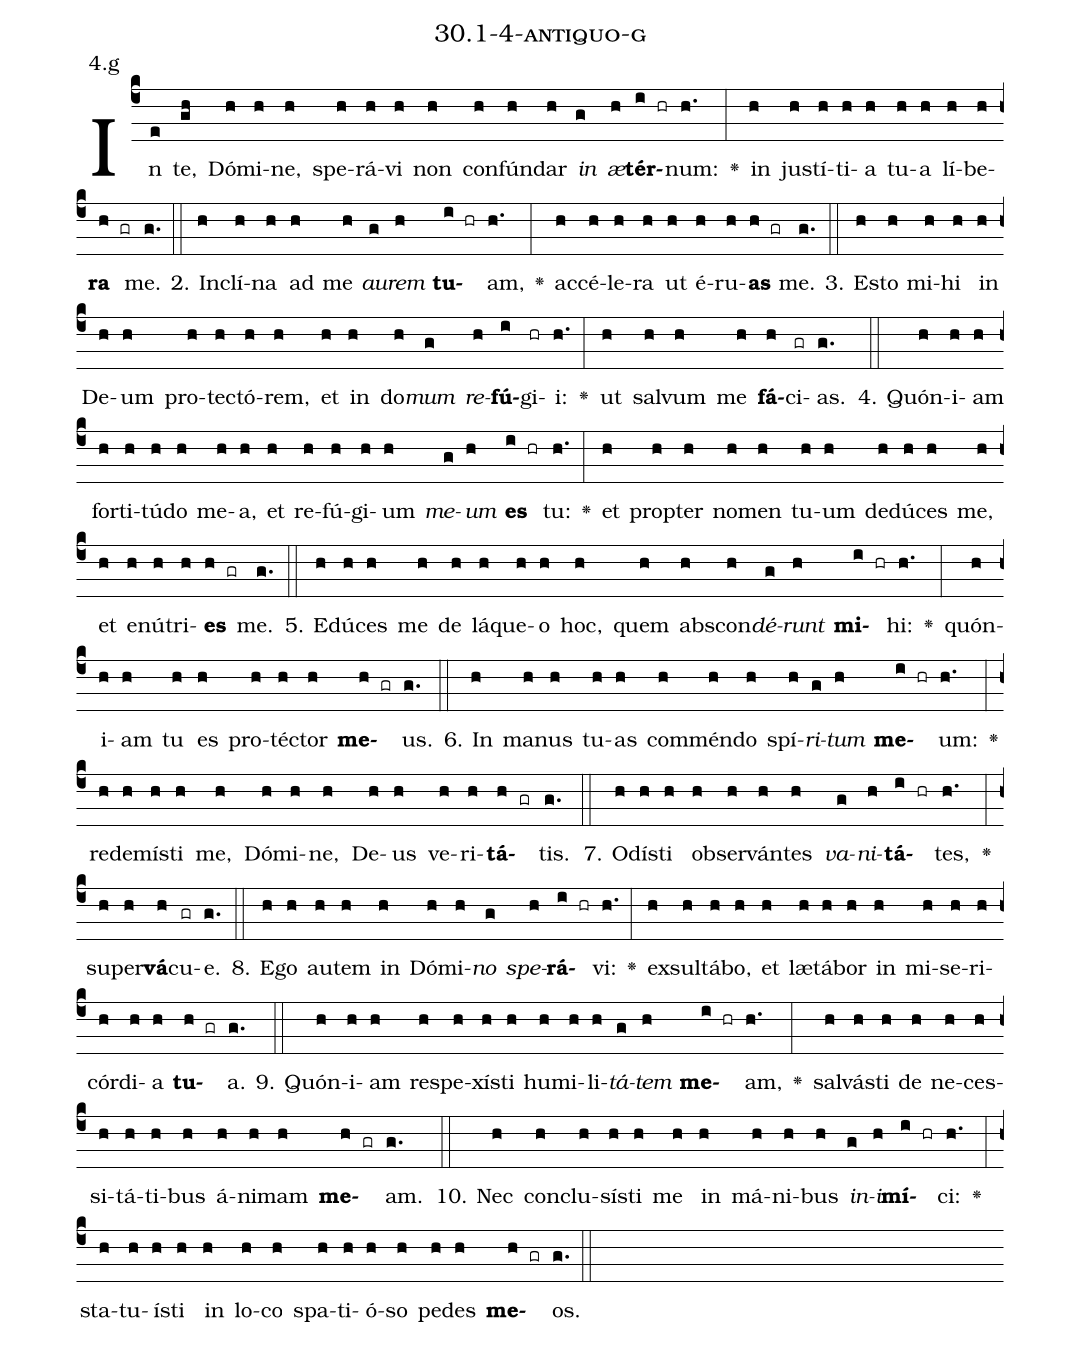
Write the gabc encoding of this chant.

name: 30.1-4-antiquo-g;
annotation: 4.g;
%%
(c4)In(e) te,(gh) Dó(h)mi(h)ne,(h) spe(h)rá(h)vi(h) non(h) con(h)fún(h)dar(h) <i>in</i>(g) <i>æ</i>(h)<b>tér</b>(i hr)num:(h.) <v>\greheightstar</v>(:) in(h) jus(h)tí(h)ti(h)a(h) tu(h)a(h) lí(h)be(h)<b>ra</b>(h gr) me.(g.) (::)
2. In(h)clí(h)na(h) ad(h) me(h) <i>au</i>(g)<i>rem</i>(h) <b>tu</b>(i hr)am,(h.) <v>\greheightstar</v>(:) ac(h)cé(h)le(h)ra(h) ut(h) é(h)ru(h)<b>as</b>(h gr) me.(g.) (::)
3. Es(h)to(h) mi(h)hi(h) in(h) De(h)um(h) pro(h)tec(h)tó(h)rem,(h) et(h) in(h) do(h)<i>mum</i>(g) <i>re</i>(h)<b>fú</b>(i)gi(hr)i:(h.) <v>\greheightstar</v>(:) ut(h) sal(h)vum(h) me(h) <b>fá</b>(h)ci(gr)as.(g.) (::)
4. Quón(h)i(h)am(h) for(h)ti(h)tú(h)do(h) me(h)a,(h) et(h) re(h)fú(h)gi(h)um(h) <i>me</i>(g)<i>um</i>(h) <b>es</b>(i hr) tu:(h.) <v>\greheightstar</v>(:) et(h) prop(h)ter(h) no(h)men(h) tu(h)um(h) de(h)dú(h)ces(h) me,(h) et(h) e(h)nú(h)tri(h)<b>es</b>(h gr) me.(g.) (::)
5. E(h)dú(h)ces(h) me(h) de(h) lá(h)que(h)o(h) hoc,(h) quem(h) abs(h)con(h)<i>dé</i>(g)<i>runt</i>(h) <b>mi</b>(i hr)hi:(h.) <v>\greheightstar</v>(:) quón(h)i(h)am(h) tu(h) es(h) pro(h)téc(h)tor(h) <b>me</b>(h gr)us.(g.) (::)
6. In(h) ma(h)nus(h) tu(h)as(h) com(h)mén(h)do(h) spí(h)<i>ri</i>(g)<i>tum</i>(h) <b>me</b>(i hr)um:(h.) <v>\greheightstar</v>(:) red(h)e(h)mís(h)ti(h) me,(h) Dó(h)mi(h)ne,(h) De(h)us(h) ve(h)ri(h)<b>tá</b>(h gr)tis.(g.) (::)
7. O(h)dís(h)ti(h) ob(h)ser(h)ván(h)tes(h) <i>va</i>(g)<i>ni</i>(h)<b>tá</b>(i hr)tes,(h.) <v>\greheightstar</v>(:) su(h)per(h)<b>vá</b>(h)cu(gr)e.(g.) (::)
8. E(h)go(h) au(h)tem(h) in(h) Dó(h)mi(h)<i>no</i>(g) <i>spe</i>(h)<b>rá</b>(i hr)vi:(h.) <v>\greheightstar</v>(:) ex(h)sul(h)tá(h)bo,(h) et(h) læ(h)tá(h)bor(h) in(h) mi(h)se(h)ri(h)cór(h)di(h)a(h) <b>tu</b>(h gr)a.(g.) (::)
9. Quón(h)i(h)am(h) re(h)spe(h)xís(h)ti(h) hu(h)mi(h)li(h)<i>tá</i>(g)<i>tem</i>(h) <b>me</b>(i hr)am,(h.) <v>\greheightstar</v>(:) sal(h)vás(h)ti(h) de(h) ne(h)ces(h)si(h)tá(h)ti(h)bus(h) á(h)ni(h)mam(h) <b>me</b>(h gr)am.(g.) (::)
10. Nec(h) con(h)clu(h)sís(h)ti(h) me(h) in(h) má(h)ni(h)bus(h) <i>in</i>(g)<i>i</i>(h)<b>mí</b>(i hr)ci:(h.) <v>\greheightstar</v>(:) sta(h)tu(h)ís(h)ti(h) in(h) lo(h)co(h) spa(h)ti(h)ó(h)so(h) pe(h)des(h) <b>me</b>(h gr)os.(g.) (::)
